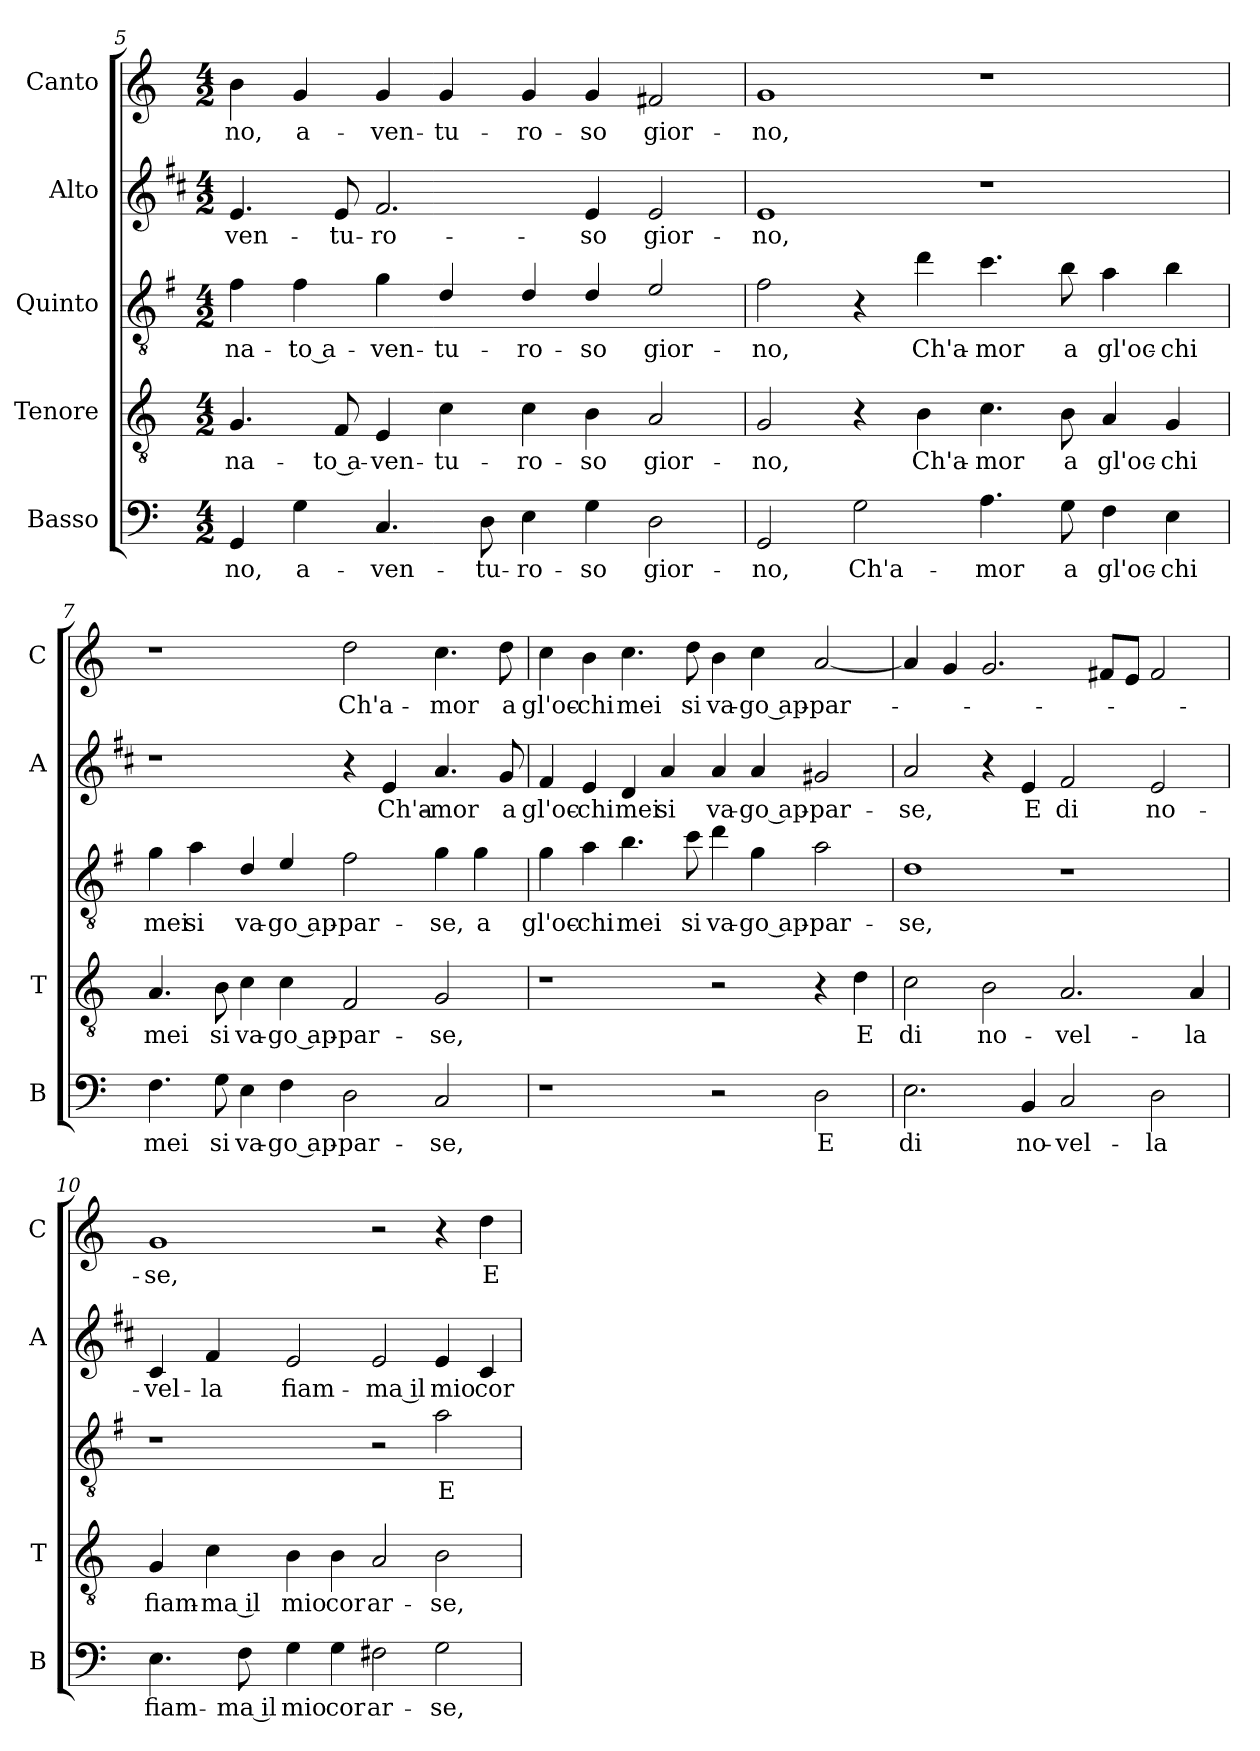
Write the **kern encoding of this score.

**kern	**text	**kern	**text	**kern	**text	**kern	**text	**kern	**text
*part5	*part5	*part4	*part4	*part3	*part3	*part2	*part2	*part1	*part1
*staff5	*staff5	*staff4	*staff4	*staff3	*staff3	*staff2	*staff2	*staff1	*staff1
*I"Basso	*	*I"Tenore	*	*I"Quinto	*	*I"Alto	*	*I"Canto	*
*I'B	*	*I'T	*	*	*	*I'A	*	*I'C	*
*clefF4	*	*clefGv2	*	*clefGv2	*	*clefG2	*	*clefG2	*
*	*	*	*	*ITrd4c7	*	*ITrd1c2	*	*	*
*k[]	*	*k[]	*	*k[]	*	*k[]	*	*k[]	*
*C:	*	*C:	*	*C:	*	*C:	*	*C:	*
*M4/2	*	*M4/2	*	*M4/2	*	*M4/2	*	*M4/2	*
=5	=5	=5	=5	=5	=5	=5	=5	=5	=5
!	!LO:LY:b	!	!LO:LY:b	!	!LO:LY:b	!	!LO:LY:b	!	!LO:LY:b
4GG/	-no,	4.G/	na-	4B\	na-	4.d/	-ven-	4b\	-no,
!	!LO:LY:b	!	!	!	!LO:LY:b	!	!	!	!LO:LY:b
4G\	a-	.	.	4B\	-to a-	.	.	4g/	a-
!	!	!	!LO:LY:b	!	!	!	!LO:LY:b	!	!
.	.	8F/	-to a-	.	.	8d/	-tu-	.	.
!	!LO:LY:b	!	!LO:LY:b	!	!LO:LY:b	!	!LO:LY:b	!	!LO:LY:b
4.C/	-ven-	4E/	-ven-	4c\	-ven-	2.e/	-ro-	4g/	-ven-
!	!	!	!LO:LY:b	!	!LO:LY:b	!	!	!	!LO:LY:b
.	.	4c\	-tu-	4G/	-tu-	.	.	4g/	-tu-
!	!LO:LY:b	!	!	!	!	!	!	!	!
8D\	-tu-	.	.	.	.	.	.	.	.
!	!LO:LY:b	!	!LO:LY:b	!	!LO:LY:b	!	!	!	!LO:LY:b
4E\	-ro-	4c\	-ro-	4G/	-ro-	.	.	4g/	-ro-
!	!LO:LY:b	!	!LO:LY:b	!	!LO:LY:b	!	!LO:LY:b	!	!LO:LY:b
4G\	-so	4B\	-so	4G/	-so	4d/	-so	4g/	-so
!	!LO:LY:b	!	!LO:LY:b	!	!LO:LY:b	!	!LO:LY:b	!	!LO:LY:b
2D\	gior-	2A/	gior-	2A/	gior-	2d/	gior-	2f#X/	gior-
=6	=6	=6	=6	=6	=6	=6	=6	=6	=6
!	!LO:LY:b	!	!LO:LY:b	!	!LO:LY:b	!	!LO:LY:b	!	!LO:LY:b
2GG/	-no,	2G/	-no,	2B\	-no,	1d	-no,	1g	-no,
!	!LO:LY:b	!	!	!	!	!	!	!	!
2G\	Ch'a-	4r	.	4r	.	.	.	.	.
!	!	!	!LO:LY:b	!	!LO:LY:b	!	!	!	!
.	.	4B\	Ch'a-	4g\	Ch'a-	.	.	.	.
!	!LO:LY:b	!	!LO:LY:b	!	!LO:LY:b	!	!	!	!
4.A\	-mor	4.c\	-mor	4.f\	-mor	1r	.	1r	.
!	!LO:LY:b	!	!LO:LY:b	!	!LO:LY:b	!	!	!	!
8G\	a	8B\	a	8e\	a	.	.	.	.
!	!LO:LY:b	!	!LO:LY:b	!	!LO:LY:b	!	!	!	!
4F\	gl'oc-	4A/	gl'oc-	4d\	gl'oc-	.	.	.	.
!	!LO:LY:b	!	!LO:LY:b	!	!LO:LY:b	!	!	!	!
4E\	-chi	4G/	-chi	4e\	-chi	.	.	.	.
!!LO:LB:g=z
=7	=7	=7	=7	=7	=7	=7	=7	=7	=7
!	!LO:LY:b	!	!LO:LY:b	!	!LO:LY:b	!	!	!	!
4.F\	mei	4.A/	mei	4c\	mei	1r	.	1r	.
!	!	!	!	!	!LO:LY:b	!	!	!	!
.	.	.	.	4d\	si	.	.	.	.
!	!LO:LY:b	!	!LO:LY:b	!	!	!	!	!	!
8G\	si	8B\	si	.	.	.	.	.	.
!	!LO:LY:b	!	!LO:LY:b	!	!LO:LY:b	!	!	!	!
4E\	va-	4c\	va-	4G/	va-	.	.	.	.
!	!LO:LY:b	!	!LO:LY:b	!	!LO:LY:b	!	!	!	!
4F\	-go ap-	4c\	-go ap-	4A/	-go ap-	.	.	.	.
!	!LO:LY:b	!	!LO:LY:b	!	!LO:LY:b	!	!	!	!LO:LY:b
2D\	-par-	2F/	-par-	2B\	-par-	4r	.	2dd\	Ch'a-
!	!	!	!	!	!	!	!LO:LY:b	!	!
.	.	.	.	.	.	4d/	Ch'a-	.	.
!	!LO:LY:b	!	!LO:LY:b	!	!LO:LY:b	!	!LO:LY:b	!	!LO:LY:b
2C/	-se,	2G/	-se,	4c\	-se,	4.g/	-mor	4.cc\	-mor
!	!	!	!	!	!LO:LY:b	!	!	!	!
.	.	.	.	4c\	a	.	.	.	.
!	!	!	!	!	!	!	!LO:LY:b	!	!LO:LY:b
.	.	.	.	.	.	8f/	a	8dd\	a
=8	=8	=8	=8	=8	=8	=8	=8	=8	=8
!	!	!	!	!	!LO:LY:b	!	!LO:LY:b	!	!LO:LY:b
1r	.	1r	.	4c\	gl'oc-	4e/	gl'oc-	4cc\	gl'oc-
!	!	!	!	!	!LO:LY:b	!	!LO:LY:b	!	!LO:LY:b
.	.	.	.	4d\	-chi	4d/	-chi	4b\	-chi
!	!	!	!	!	!LO:LY:b	!	!LO:LY:b	!	!LO:LY:b
.	.	.	.	4.e\	mei	4c/	mei	4.cc\	mei
!	!	!	!	!	!	!	!LO:LY:b	!	!
.	.	.	.	.	.	4g/	si	.	.
!	!	!	!	!	!LO:LY:b	!	!	!	!LO:LY:b
.	.	.	.	8f\	si	.	.	8dd\	si
!	!	!	!	!	!LO:LY:b	!	!LO:LY:b	!	!LO:LY:b
2r	.	2r	.	4g\	va-	4g/	va-	4b\	va-
!	!	!	!	!	!LO:LY:b	!	!LO:LY:b	!	!LO:LY:b
.	.	.	.	4c\	-go ap-	4g/	-go ap-	4cc\	-go ap-
!	!LO:LY:b	!	!	!	!LO:LY:b	!	!LO:LY:b	!	!LO:LY:b
2D\	E	4r	.	2d\	-par-	2f#X/	-par-	[2a/	-par-
!	!	!	!LO:LY:b	!	!	!	!	!	!
.	.	4d\	E	.	.	.	.	.	.
=9	=9	=9	=9	=9	=9	=9	=9	=9	=9
!	!LO:LY:b	!	!LO:LY:b	!	!LO:LY:b	!	!LO:LY:b	!	!
2.E\	di	2c\	di	1G	-se,	2g/	-se,	4a/]	.
.	.	.	.	.	.	.	.	4g/	.
!	!	!	!LO:LY:b	!	!	!	!	!	!
.	.	2B\	no-	.	.	4r	.	2.g/	.
!	!LO:LY:b	!	!	!	!	!	!LO:LY:b	!	!
4BB/	no-	.	.	.	.	4d/	E	.	.
!	!LO:LY:b	!	!LO:LY:b	!	!	!	!LO:LY:b	!	!
2C/	-vel-	2.A/	-vel-	1r	.	2e/	di	.	.
.	.	.	.	.	.	.	.	8f#X/L	.
.	.	.	.	.	.	.	.	8e/J	.
!	!LO:LY:b	!	!	!	!	!	!LO:LY:b	!	!
2D\	-la	.	.	.	.	2d/	no-	2f#/	.
!	!	!	!LO:LY:b	!	!	!	!	!	!
.	.	4A/	-la	.	.	.	.	.	.
!!LO:PB:g=z
=10	=10	=10	=10	=10	=10	=10	=10	=10	=10
!	!LO:LY:b	!	!LO:LY:b	!	!	!	!LO:LY:b	!	!LO:LY:b
4.E\	fiam-	4G/	fiam-	1r	.	4B/	-vel-	1g	-se,
!	!	!	!LO:LY:b	!	!	!	!LO:LY:b	!	!
.	.	4c\	-ma il	.	.	4e/	-la	.	.
!	!LO:LY:b	!	!	!	!	!	!	!	!
8F\	-ma il	.	.	.	.	.	.	.	.
!	!LO:LY:b	!	!LO:LY:b	!	!	!	!LO:LY:b	!	!
4G\	mio	4B\	mio	.	.	2d/	fiam-	.	.
!	!LO:LY:b	!	!LO:LY:b	!	!	!	!	!	!
4G\	cor	4B\	cor	.	.	.	.	.	.
!	!LO:LY:b	!	!LO:LY:b	!	!	!	!LO:LY:b	!	!
2F#X\	ar-	2A/	ar-	2r	.	2d/	-ma il	2r	.
!	!LO:LY:b	!	!LO:LY:b	!	!LO:LY:b	!	!LO:LY:b	!	!
2G\	-se,	2B\	-se,	2d\	E	4d/	mio	4r	.
!	!	!	!	!	!	!	!LO:LY:b	!	!LO:LY:b
.	.	.	.	.	.	4B/	cor	4dd\	E
=	=	=	=	=	=	=	=	=	=
*-	*-	*-	*-	*-	*-	*-	*-	*-	*-
